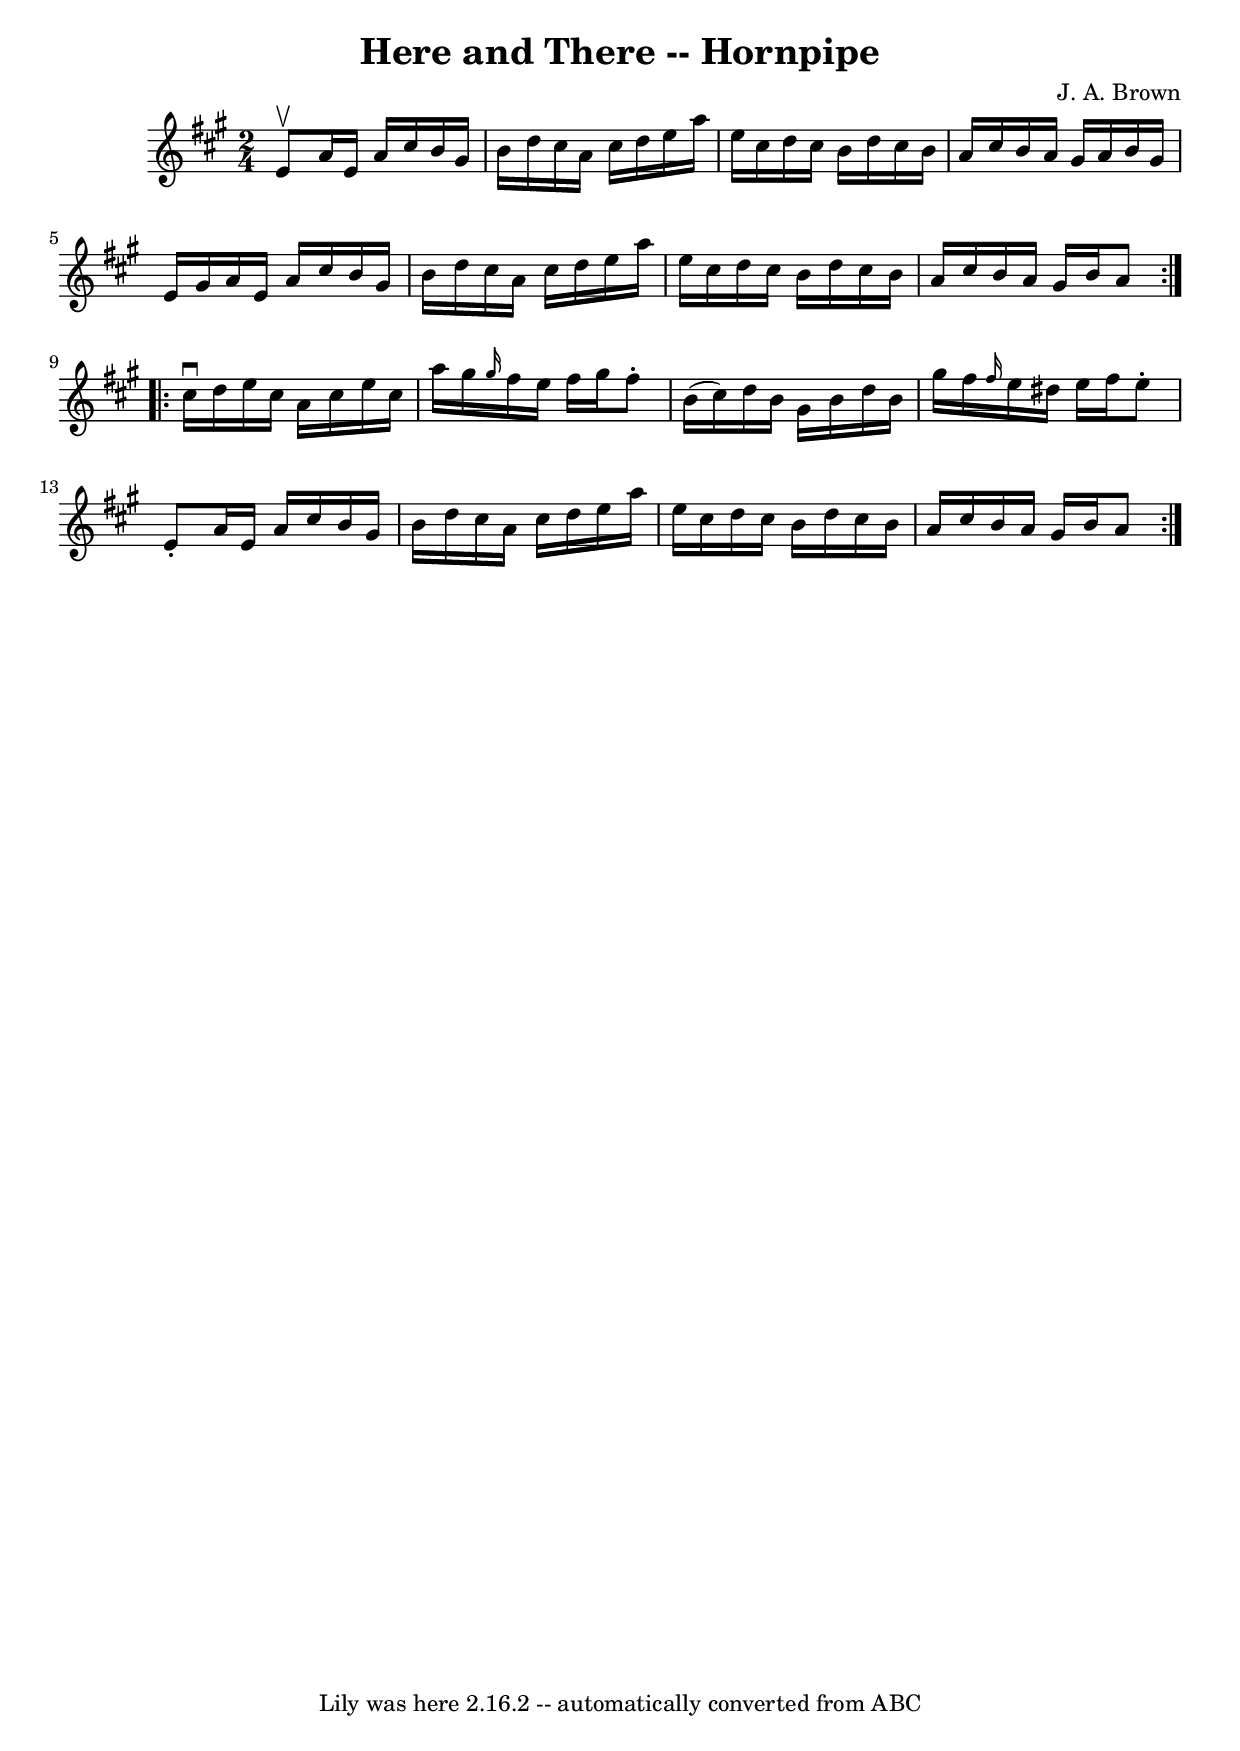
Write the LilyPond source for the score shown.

\version "2.7.40"
\include "Mammoth.ily"
\header {
	%% book = "Cole's 1000 Fiddle Tunes"
	composer = "J. A. Brown"
	crossRefNumber = "1"
	footnotes = ""
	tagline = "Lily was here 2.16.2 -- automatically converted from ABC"
	title = "Here and There -- Hornpipe"
}
voicedefault =  {


\repeat volta 2 {
\time 2/4 
\key a \major e'8^\upbow |
 a'16 e'16 a'16    
cis''16 b'16 gis'16 b'16 d''16  |
 cis''16 a'16    
cis''16 d''16 e''16 a''16 e''16 cis''16  |
 d''16    
cis''16 b'16 d''16 cis''16 b'16 a'16 cis''16  |
 b'16 
 a'16 gis'16 a'16 b'16 gis'16 e'16 gis'16  |
     
a'16 e'16 a'16 cis''16 b'16 gis'16 b'16 d''16  |
   
cis''16 a'16 cis''16 d''16 e''16 a''16 e''16 cis''16  
|
 d''16 cis''16 b'16 d''16 cis''16 b'16 a'16    
cis''16  |
 b'16 a'16 gis'16 b'16 a'8  }     
\repeat volta 2 { cis''16^\downbow d''16  |
 e''16 cis''16    
a'16 cis''16 e''16 cis''16 a''16 gis''16  |
 \grace {    
gis''16  } fis''16 e''16 fis''16 gis''16 fis''8 -. b'16 (
cis''16) |
 d''16 b'16 gis'16 b'16 d''16 b'16    
gis''16 fis''16  |
 \grace { fis''16  } e''16 dis''16 e''16 
 fis''16 e''8 -. e'8 -. |
 a'16 e'16 a'16 cis''16    
b'16 gis'16 b'16 d''16  |
 cis''16 a'16 cis''16 d''16 
 e''16 a''16 e''16 cis''16  |
 d''16 cis''16 b'16    
d''16 cis''16 b'16 a'16 cis''16  |
 b'16 a'16 gis'16  
 b'16 a'8  }   
}

\score{
    <<

	\context Staff="default"
	{
	    \voicedefault 
	}

    >>
	\layout {
	}
	\midi {}
}
